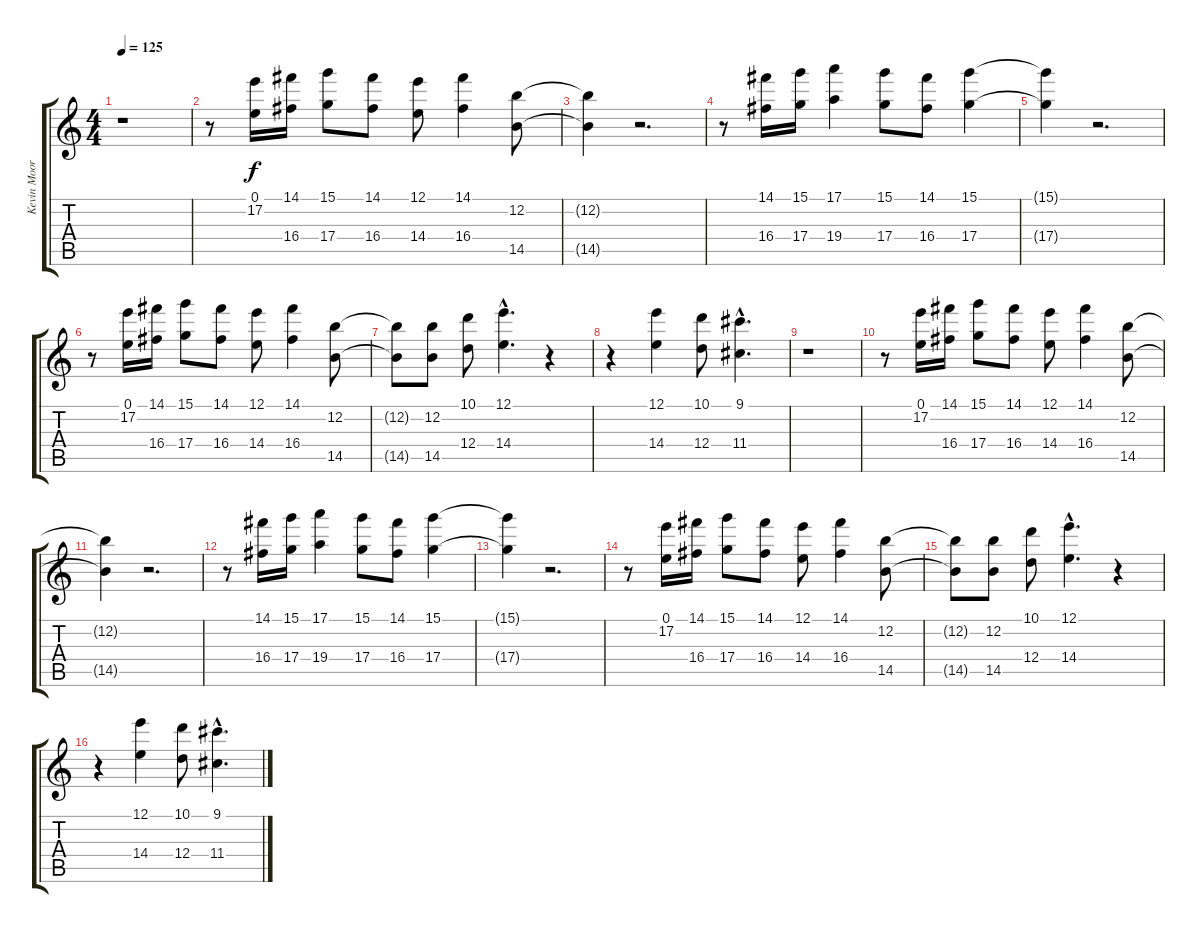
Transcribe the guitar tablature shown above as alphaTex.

\track ("Kevin Moore" "Kevin Moor") {instrument overdrivenguitar}
\staff {score tabs}
\tuning (E4 B3 G3 D3 A2 E2) {hide}
\ts (4 4)
\tempo 125
\clef g2
\ks c
r.1{dy f} |
r.8 (0.1 17.2).16{volume 4} (14.1 16.4).16 (15.1 17.4).8 (14.1 16.4).8 (12.1 14.4).8 (14.1 16.4).4 (12.2 14.5).8 |
(12.2{t} 14.5{t}).4 r.2{d} |
r.8 (14.1 16.4).16 (15.1 17.4).16 (17.1 19.4).4 (15.1 17.4).8 (14.1 16.4).8 (15.1 17.4).4 |
(15.1{t} 17.4{t}).4 r.2{d} |
r.8 (0.1 17.2).16 (14.1 16.4).16 (15.1 17.4).8 (14.1 16.4).8 (12.1 14.4).8 (14.1 16.4).4 (12.2 14.5).8 |
(12.2{t} 14.5{t}).8 (12.2 14.5).8 (10.1 12.4).8 (12.1{hac} 14.4{hac}).4{d} r.4 |
r.4 (12.1 14.4).4 (10.1 12.4).8 (9.1{hac} 11.4{hac}).4{d} |
r.1 |
r.8 (0.1 17.2).16 (14.1 16.4).16 (15.1 17.4).8 (14.1 16.4).8 (12.1 14.4).8 (14.1 16.4).4 (12.2 14.5).8 |
(12.2{t} 14.5{t}).4 r.2{d} |
r.8 (14.1 16.4).16 (15.1 17.4).16 (17.1 19.4).4 (15.1 17.4).8 (14.1 16.4).8 (15.1 17.4).4 |
(15.1{t} 17.4{t}).4 r.2{d} |
r.8 (0.1 17.2).16 (14.1 16.4).16 (15.1 17.4).8 (14.1 16.4).8 (12.1 14.4).8 (14.1 16.4).4 (12.2 14.5).8 |
(12.2{t} 14.5{t}).8 (12.2 14.5).8 (10.1 12.4).8 (12.1{hac} 14.4{hac}).4{d} r.4 |
r.4 (12.1 14.4).4 (10.1 12.4).8 (9.1{hac} 11.4{hac}).4{d}
